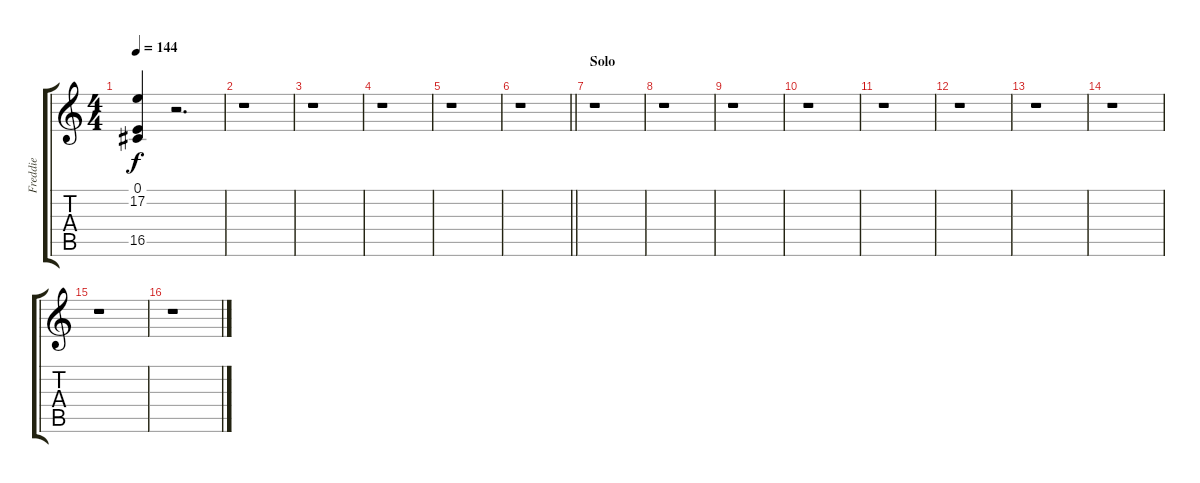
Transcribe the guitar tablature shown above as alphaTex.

\track ("Freddie" "Freddie") {instrument lead6voice}
\staff {score tabs}
\tuning (E4 B3 G3 D3 A2 E2) {hide}
\ts (4 4)
\tempo 144
\clef g2
\ks c
(0.1{t} 17.2{t} 16.5{t}).4{dy f} r.2{d} |
r.1 |
r.1 |
r.1 |
r.1 |
\barLineRight lightlight
r.1 |
\section ("" "Solo")
r.1 |
r.1 |
r.1 |
r.1 |
r.1 |
r.1 |
r.1 |
r.1 |
r.1 |
r.1
